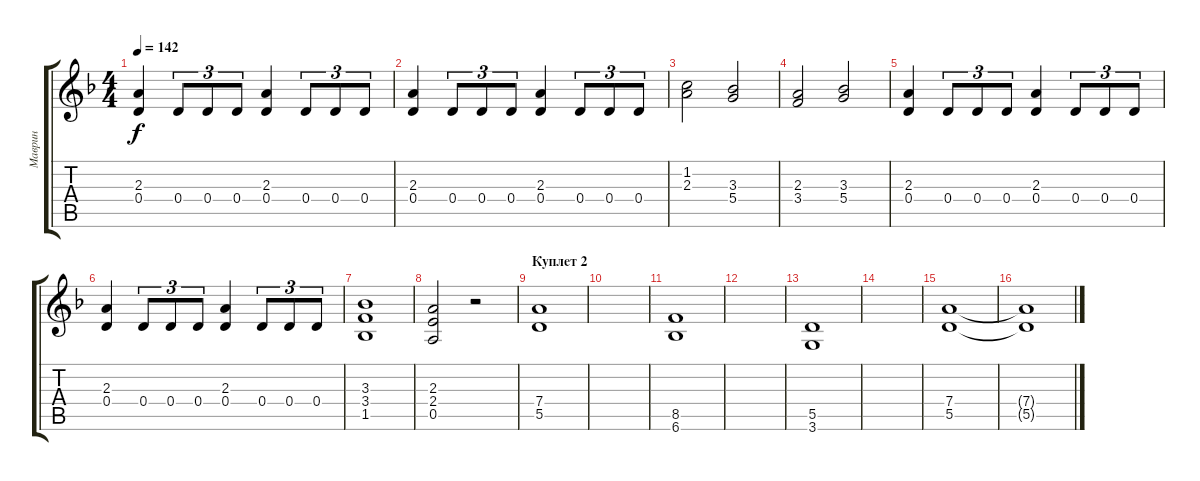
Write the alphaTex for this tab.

\track ("Маврин" "Маврин") {instrument distortionguitar}
\staff {score tabs}
\tuning (E4 B3 G3 D3 A2 E2) {hide}
\ts (4 4)
\tempo 142
\clef g2
\ks dminor
(2.3 0.4).4{dy f} 0.4.8{tu (3 2)} 0.4.8{tu (3 2)} 0.4.8{tu (3 2)} (2.3 0.4).4 0.4.8{tu (3 2)} 0.4.8{tu (3 2)} 0.4.8{tu (3 2)} |
(2.3 0.4).4 0.4.8{tu (3 2)} 0.4.8{tu (3 2)} 0.4.8{tu (3 2)} (2.3 0.4).4 0.4.8{tu (3 2)} 0.4.8{tu (3 2)} 0.4.8{tu (3 2)} |
(1.2 2.3).2 (3.3 5.4).2 |
(2.3 3.4).2 (3.3 5.4).2 |
(2.3 0.4).4 0.4.8{tu (3 2)} 0.4.8{tu (3 2)} 0.4.8{tu (3 2)} (2.3 0.4).4 0.4.8{tu (3 2)} 0.4.8{tu (3 2)} 0.4.8{tu (3 2)} |
(2.3 0.4).4 0.4.8{tu (3 2)} 0.4.8{tu (3 2)} 0.4.8{tu (3 2)} (2.3 0.4).4 0.4.8{tu (3 2)} 0.4.8{tu (3 2)} 0.4.8{tu (3 2)} |
(3.3 3.4 1.5).1 |
(2.3 2.4 0.5).2 r.2 |
\section ("" "Куплет 2")
(7.4 5.5).1 |
|
(8.5 6.6).1 |
|
(5.5 3.6).1 |
|
(7.4 5.5).1 |
(7.4{t} 5.5{t}).1
